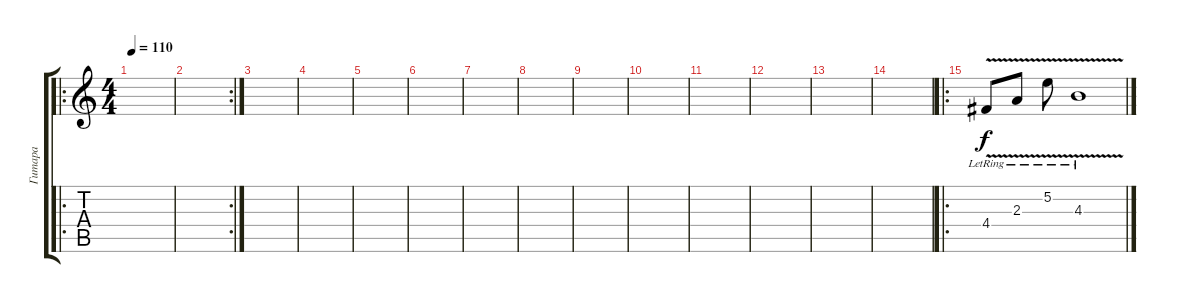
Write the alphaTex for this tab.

\track ("Гитара" "Гитара") {instrument acousticguitarsteel}
\staff {score tabs}
\tuning (E4 B3 G3 D3 A2 E2) {hide}
\ro
\ts (4 4)
\tempo 110
\clef g2
\ks c
|
\rc 2
|
|
|
|
|
|
|
|
|
|
|
|
|
\ro
4.4{v lr}.8 2.3{v lr}.8 5.2{v lr}.8 4.3{v lr}.1
